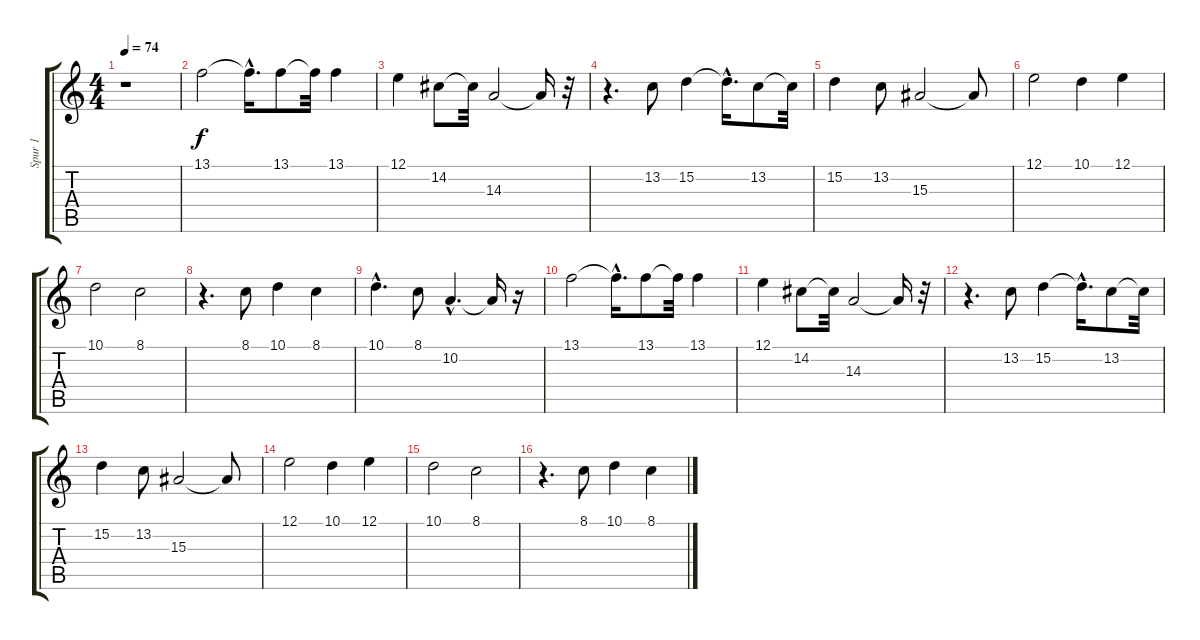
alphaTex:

\track ("Spur 1" "Spur 1") {instrument flute}
\staff {score tabs}
\tuning (E4 B3 G3 D3 A2 E2) {hide}
\ts (4 4)
\tempo 74
\clef g2
\ks c
r.1{dy f} |
13.1.2 13.1{hac t}.16{d} 13.1.8 13.1{t}.32 13.1.4 |
12.1.4 14.2.8 14.2{t}.32 14.3.2 14.3{t}.16 r.32 |
r.4{d} 13.2.8 15.2.4 15.2{hac t}.16{d} 13.2.8 13.2{t}.32 |
15.2.4 13.2.8 15.3.2 15.3{t}.8 |
12.1.2 10.1.4 12.1.4 |
10.1.2 8.1.2 |
r.4{d} 8.1.8 10.1.4 8.1.4 |
10.1{hac}.4{d} 8.1.8 10.2{hac}.4{d} 10.2{t}.16 r.16 |
13.1.2 13.1{hac t}.16{d} 13.1.8 13.1{t}.32 13.1.4 |
12.1.4 14.2.8 14.2{t}.32 14.3.2 14.3{t}.16 r.32 |
r.4{d} 13.2.8 15.2.4 15.2{hac t}.16{d} 13.2.8 13.2{t}.32 |
15.2.4 13.2.8 15.3.2 15.3{t}.8 |
12.1.2 10.1.4 12.1.4 |
10.1.2 8.1.2 |
r.4{d} 8.1.8 10.1.4 8.1.4{volume 8}
